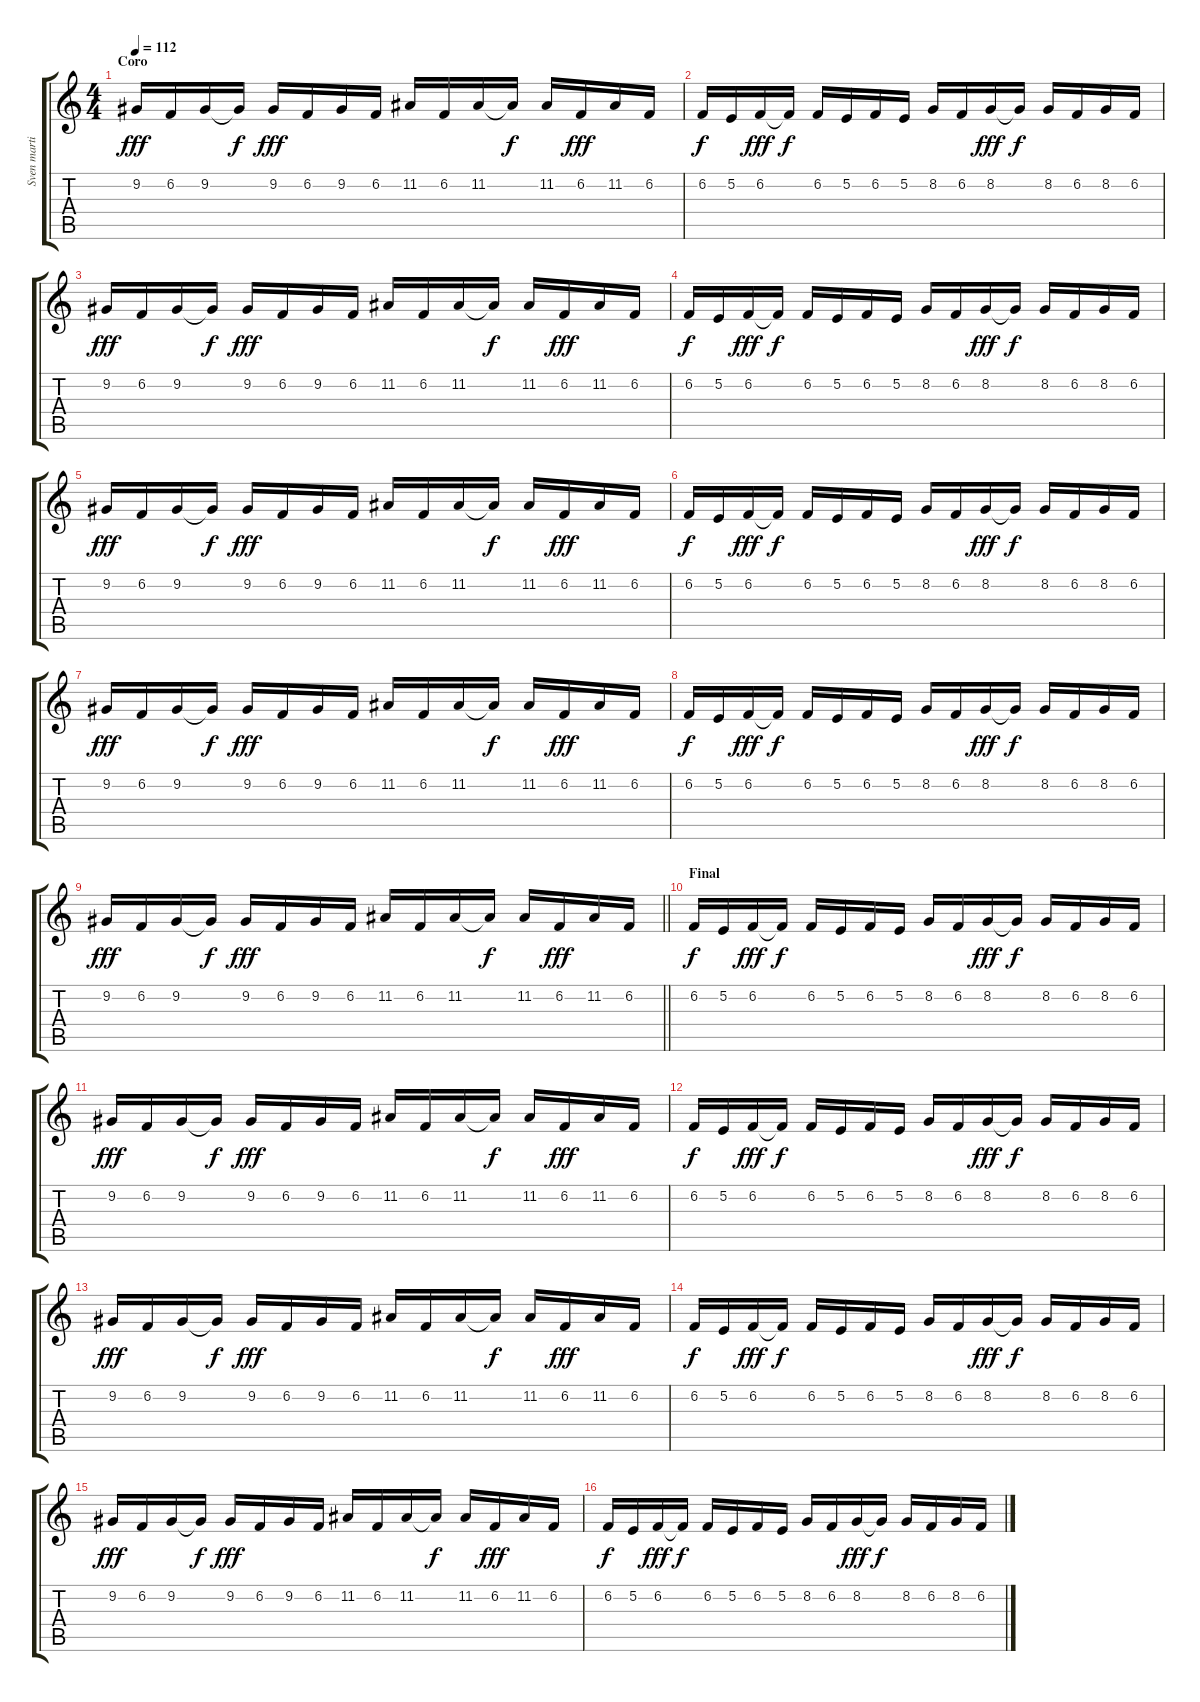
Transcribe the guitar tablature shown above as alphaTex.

\track ("Sven martin (left hand)" "Sven marti") {instrument panflute}
\staff {score tabs}
\tuning (E4 B3 G3 D3 A2 E2) {hide}
\ts (4 4)
\section ("" "Coro")
\tempo 112
\clef g2
\ks c
9.2.16{dy fff volume 10} 6.2.16 9.2.16 9.2{t}.16{dy f} 9.2.16{dy fff} 6.2.16 9.2.16 6.2.16 11.2.16 6.2.16 11.2.16 11.2{t}.16{dy f} 11.2.16 6.2.16{dy fff} 11.2.16 6.2.16 |
6.2.16{dy f} 5.2.16 6.2.16{dy fff} 6.2{t}.16{dy f} 6.2.16 5.2.16 6.2.16 5.2.16 8.2.16 6.2.16 8.2.16{dy fff} 8.2{t}.16{dy f} 8.2.16 6.2.16 8.2.16 6.2.16 |
9.2.16{dy fff} 6.2.16 9.2.16 9.2{t}.16{dy f} 9.2.16{dy fff} 6.2.16 9.2.16 6.2.16 11.2.16 6.2.16 11.2.16 11.2{t}.16{dy f} 11.2.16 6.2.16{dy fff} 11.2.16 6.2.16 |
6.2.16{dy f} 5.2.16 6.2.16{dy fff} 6.2{t}.16{dy f} 6.2.16 5.2.16 6.2.16 5.2.16 8.2.16 6.2.16 8.2.16{dy fff} 8.2{t}.16{dy f} 8.2.16 6.2.16 8.2.16 6.2.16 |
9.2.16{dy fff} 6.2.16 9.2.16 9.2{t}.16{dy f} 9.2.16{dy fff} 6.2.16 9.2.16 6.2.16 11.2.16 6.2.16 11.2.16 11.2{t}.16{dy f} 11.2.16 6.2.16{dy fff} 11.2.16 6.2.16 |
6.2.16{dy f} 5.2.16 6.2.16{dy fff} 6.2{t}.16{dy f} 6.2.16 5.2.16 6.2.16 5.2.16 8.2.16 6.2.16 8.2.16{dy fff} 8.2{t}.16{dy f} 8.2.16 6.2.16 8.2.16 6.2.16 |
9.2.16{dy fff} 6.2.16 9.2.16 9.2{t}.16{dy f} 9.2.16{dy fff} 6.2.16 9.2.16 6.2.16 11.2.16 6.2.16 11.2.16 11.2{t}.16{dy f} 11.2.16 6.2.16{dy fff} 11.2.16 6.2.16 |
6.2.16{dy f} 5.2.16 6.2.16{dy fff} 6.2{t}.16{dy f} 6.2.16 5.2.16 6.2.16 5.2.16 8.2.16 6.2.16 8.2.16{dy fff} 8.2{t}.16{dy f} 8.2.16 6.2.16 8.2.16 6.2.16 |
\barLineRight lightlight
9.2.16{dy fff} 6.2.16 9.2.16 9.2{t}.16{dy f} 9.2.16{dy fff} 6.2.16 9.2.16 6.2.16 11.2.16 6.2.16 11.2.16 11.2{t}.16{dy f} 11.2.16 6.2.16{dy fff} 11.2.16 6.2.16 |
\section ("" "Final")
6.2.16{dy f} 5.2.16 6.2.16{dy fff} 6.2{t}.16{dy f} 6.2.16 5.2.16 6.2.16 5.2.16 8.2.16 6.2.16 8.2.16{dy fff} 8.2{t}.16{dy f} 8.2.16 6.2.16 8.2.16 6.2.16 |
9.2.16{dy fff} 6.2.16 9.2.16 9.2{t}.16{dy f} 9.2.16{dy fff} 6.2.16 9.2.16 6.2.16 11.2.16 6.2.16 11.2.16 11.2{t}.16{dy f} 11.2.16 6.2.16{dy fff} 11.2.16 6.2.16 |
6.2.16{dy f} 5.2.16 6.2.16{dy fff} 6.2{t}.16{dy f} 6.2.16 5.2.16 6.2.16 5.2.16 8.2.16 6.2.16 8.2.16{dy fff} 8.2{t}.16{dy f} 8.2.16 6.2.16 8.2.16 6.2.16 |
9.2.16{dy fff} 6.2.16 9.2.16 9.2{t}.16{dy f} 9.2.16{dy fff} 6.2.16 9.2.16 6.2.16 11.2.16 6.2.16 11.2.16 11.2{t}.16{dy f} 11.2.16 6.2.16{dy fff} 11.2.16 6.2.16 |
6.2.16{dy f} 5.2.16 6.2.16{dy fff} 6.2{t}.16{dy f} 6.2.16 5.2.16 6.2.16 5.2.16 8.2.16 6.2.16 8.2.16{dy fff} 8.2{t}.16{dy f} 8.2.16 6.2.16 8.2.16 6.2.16 |
9.2.16{dy fff} 6.2.16 9.2.16 9.2{t}.16{dy f} 9.2.16{dy fff} 6.2.16 9.2.16 6.2.16 11.2.16 6.2.16 11.2.16 11.2{t}.16{dy f} 11.2.16 6.2.16{dy fff} 11.2.16 6.2.16 |
6.2.16{dy f} 5.2.16 6.2.16{dy fff} 6.2{t}.16{dy f} 6.2.16 5.2.16 6.2.16 5.2.16 8.2.16 6.2.16 8.2.16{dy fff} 8.2{t}.16{dy f} 8.2.16 6.2.16 8.2.16 6.2.16
